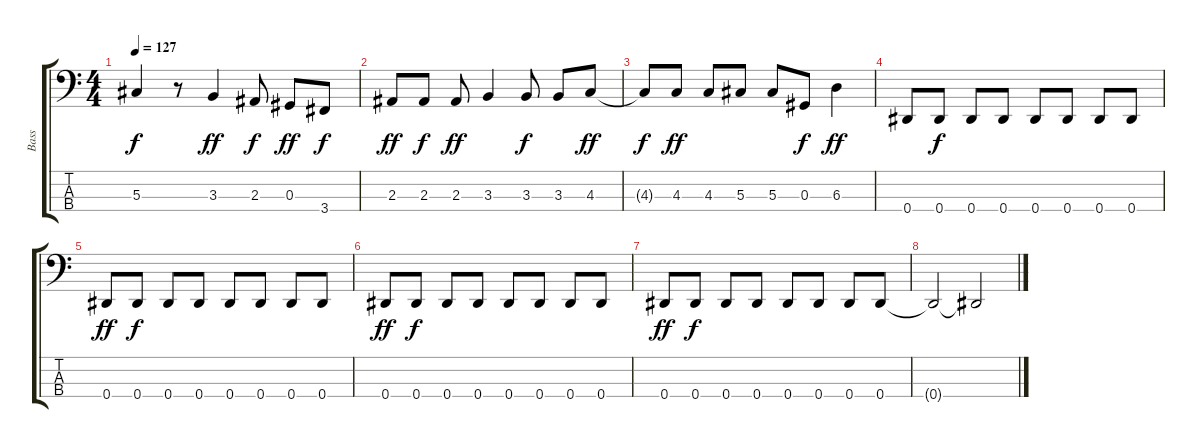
\track ("Bass" "Bass") {instrument electricbassfinger}
\staff {score tabs}
\tuning (Gb2 Db2 Ab1 Eb1) {hide}
\ts (4 4)
\tempo 127
\clef f4
\ks c
5.3{t}.4{dy f} r.8 3.3.4{dy ff} 2.3.8{dy f} 0.3.8{dy ff} 3.4.8{dy f} |
2.3.8{dy ff} 2.3.8{dy f} 2.3.8{dy ff} 3.3.4 3.3.8{dy f} 3.3.8 4.3.8{dy ff} |
4.3{t}.8{dy f} 4.3.8{dy ff} 4.3.8 5.3.8 5.3.8 0.3.8{dy f} 6.3.4{dy ff} |
0.4.8 0.4.8{dy f} 0.4.8 0.4.8 0.4.8 0.4.8 0.4.8 0.4.8 |
0.4.8{dy ff} 0.4.8{dy f} 0.4.8 0.4.8 0.4.8 0.4.8 0.4.8 0.4.8 |
0.4.8{dy ff} 0.4.8{dy f} 0.4.8 0.4.8 0.4.8 0.4.8 0.4.8 0.4.8 |
0.4.8{dy ff} 0.4.8{dy f} 0.4.8 0.4.8 0.4.8 0.4.8 0.4.8 0.4.8 |
0.4{t}.2 0.4{t}.2
